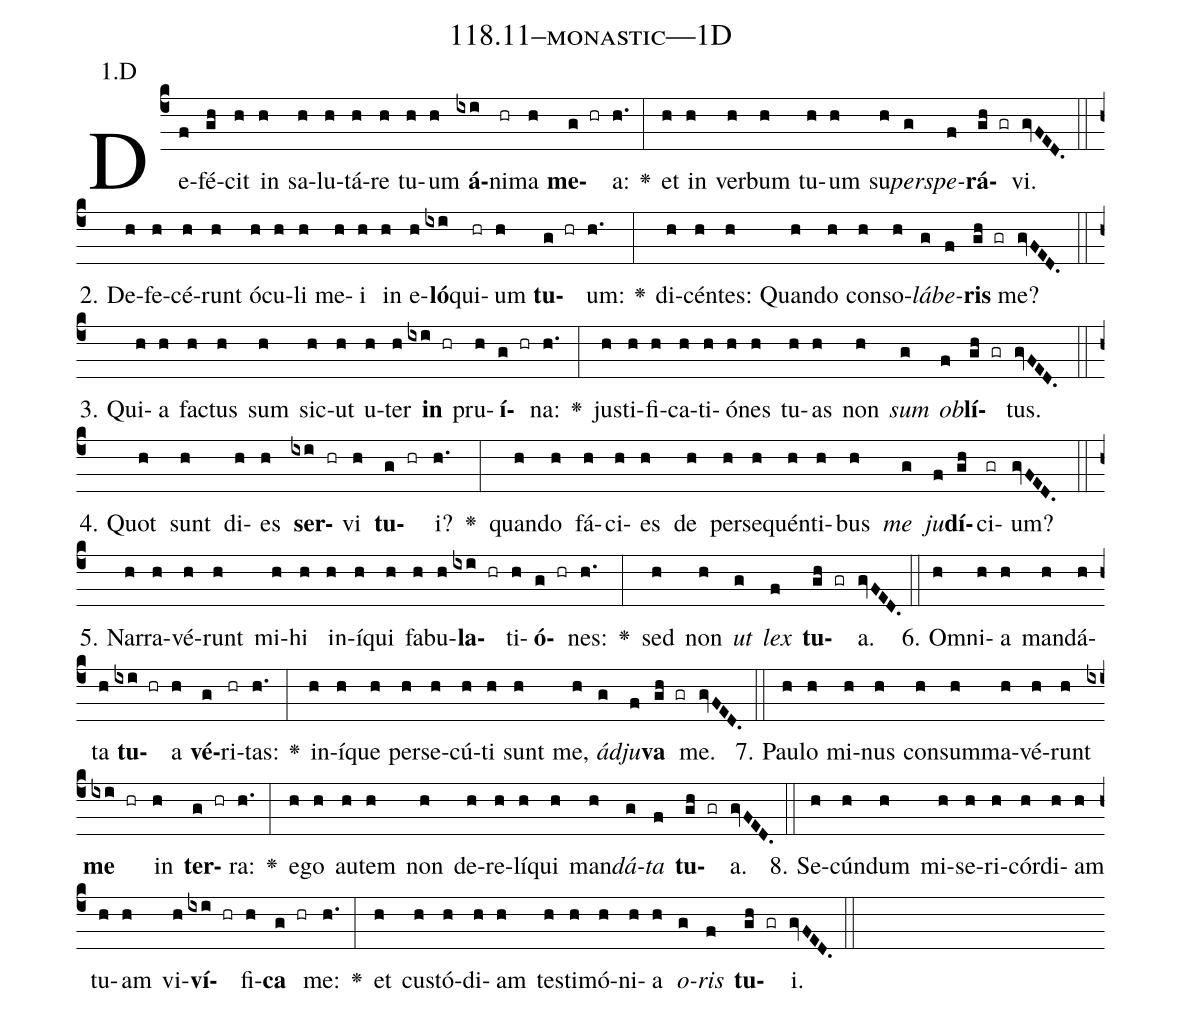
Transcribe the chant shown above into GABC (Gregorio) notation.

name: 118.11--monastic---1D;
annotation: 1.D;
%%
(c4)De(f)fé(gh)cit(h) in(h) sa(h)lu(h)tá(h)re(h) tu(h)um(h) <b>á</b>(ixi)ni(hr)ma(h) <b>me</b>(g hr)a:(h.) <v>\greheightstar</v>(:) et(h) in(h) ver(h)bum(h) tu(h)um(h) su(h)<i>per</i>(g)<i>spe</i>(f)<b>rá</b>(gh gr)vi.(gvFED.) (::)
2. De(h)fe(h)cé(h)runt(h) ó(h)cu(h)li(h) me(h)i(h) in(h) e(h)<b>ló</b>(ixi)qui(hr)um(h) <b>tu</b>(g hr)um:(h.) <v>\greheightstar</v>(:) di(h)cén(h)tes:(h) Quan(h)do(h) con(h)so(h)<i>lá</i>(g)<i>be</i>(f)<b>ris</b>(gh gr) me?(gvFED.) (::)
3. Qui(h)a(h) fac(h)tus(h) sum(h) sic(h)ut(h) u(h)ter(h) <b>in</b>(ixi hr) pru(h)<b>í</b>(g hr)na:(h.) <v>\greheightstar</v>(:) jus(h)ti(h)fi(h)ca(h)ti(h)ó(h)nes(h) tu(h)as(h) non(h) <i>sum</i>(g) <i>ob</i>(f)<b>lí</b>(gh gr)tus.(gvFED.) (::)
4. Quot(h) sunt(h) di(h)es(h) <b>ser</b>(ixi hr)vi(h) <b>tu</b>(g hr)i?(h.) <v>\greheightstar</v>(:) quan(h)do(h) fá(h)ci(h)es(h) de(h) per(h)se(h)quén(h)ti(h)bus(h) <i>me</i>(g) <i>ju</i>(f)<b>dí</b>(gh)ci(gr)um?(gvFED.) (::)
5. Nar(h)ra(h)vé(h)runt(h) mi(h)hi(h) in(h)í(h)qui(h) fa(h)bu(h)<b>la</b>(ixi hr)ti(h)<b>ó</b>(g hr)nes:(h.) <v>\greheightstar</v>(:) sed(h) non(h) <i>ut</i>(g) <i>lex</i>(f) <b>tu</b>(gh gr)a.(gvFED.) (::)
6. Om(h)ni(h)a(h) man(h)dá(h)ta(h) <b>tu</b>(ixi hr)a(h) <b>vé</b>(g)ri(hr)tas:(h.) <v>\greheightstar</v>(:) in(h)í(h)que(h) per(h)se(h)cú(h)ti(h) sunt(h) me,(h) <i>ád</i>(g)<i>ju</i>(f)<b>va</b>(gh gr) me.(gvFED.) (::)
7. Pau(h)lo(h) mi(h)nus(h) con(h)sum(h)ma(h)vé(h)runt(h) <b>me</b>(ixi hr) in(h) <b>ter</b>(g hr)ra:(h.) <v>\greheightstar</v>(:) e(h)go(h) au(h)tem(h) non(h) de(h)re(h)lí(h)qui(h) man(h)<i>dá</i>(g)<i>ta</i>(f) <b>tu</b>(gh gr)a.(gvFED.) (::)
8. Se(h)cún(h)dum(h) mi(h)se(h)ri(h)cór(h)di(h)am(h) tu(h)am(h) vi(h)<b>ví</b>(ixi hr)fi(h)<b>ca</b>(g hr) me:(h.) <v>\greheightstar</v>(:) et(h) cus(h)tó(h)di(h)am(h) tes(h)ti(h)mó(h)ni(h)a(h) <i>o</i>(g)<i>ris</i>(f) <b>tu</b>(gh gr)i.(gvFED.) (::)
